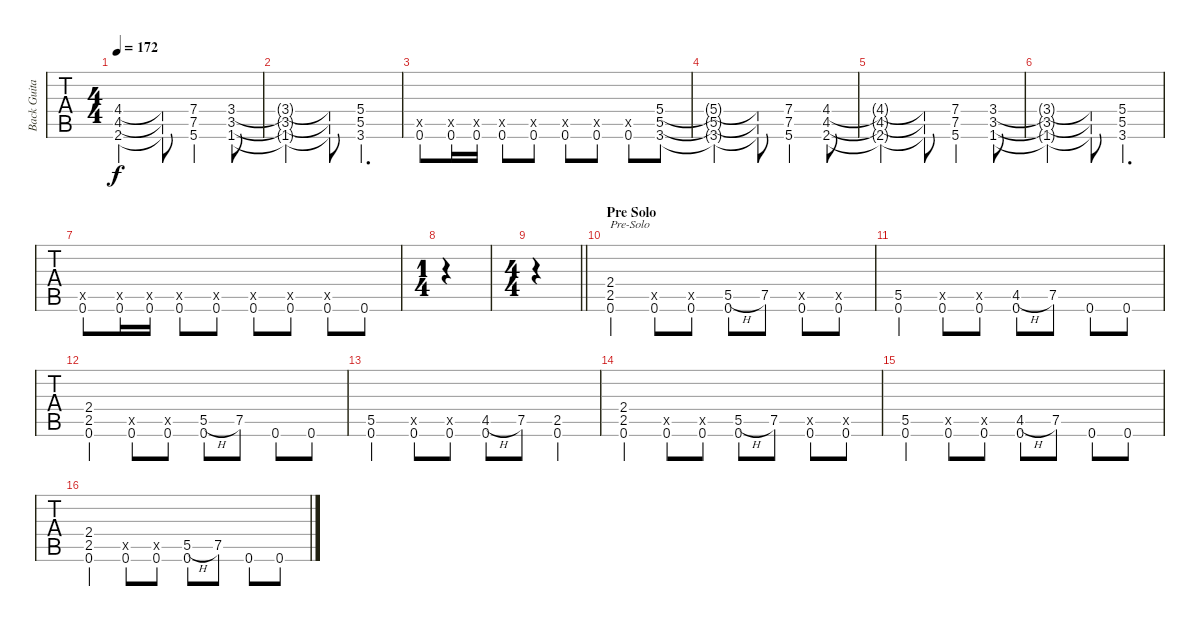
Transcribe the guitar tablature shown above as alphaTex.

\track ("Back Guitar" "Back Guita") {instrument distortionguitar}
\staff {tabs}
\tuning (E4 B3 G3 D3 A2 E2) {hide}
\ts (4 4)
\tempo 172
\clef g2
\ks c
(4.4{t} 4.5{t} 2.6{t}).2{dy f} (4.4{t} 4.5{t} 2.6{t}).8 (7.4 7.5 5.6).4 (3.4 3.5 1.6).8 |
(3.4{t} 3.5{t} 1.6{t}).2 (3.4{t} 3.5{t} 1.6{t}).8 (5.4 5.5 3.6).4{d} |
(0.5{x} 0.6).8 (0.5{x} 0.6).16 (0.5{x} 0.6).16 (0.5{x} 0.6).8 (0.5{x} 0.6).8 (0.5{x} 0.6).8 (0.5{x} 0.6).8 (0.5{x} 0.6).8 (5.4 5.5 3.6).8 |
(5.4{t} 5.5{t} 3.6{t}).2 (5.4{t} 5.5{t} 3.6{t}).8 (7.4 7.5 5.6).4 (4.4 4.5 2.6).8 |
(4.4{t} 4.5{t} 2.6{t}).2 (4.4{t} 4.5{t} 2.6{t}).8 (7.4 7.5 5.6).4 (3.4 3.5 1.6).8 |
(3.4{t} 3.5{t} 1.6{t}).2 (3.4{t} 3.5{t} 1.6{t}).8 (5.4 5.5 3.6).4{d} |
(0.5{x} 0.6).8 (0.5{x} 0.6).16 (0.5{x} 0.6).16 (0.5{x} 0.6).8 (0.5{x} 0.6).8 (0.5{x} 0.6).8 (0.5{x} 0.6).8 (0.5{x} 0.6).8 0.6.8 |
\ts (1 4)
|
\ts (4 4)
\barLineRight lightlight
|
\section ("" "Pre Solo")
(2.4 2.5 0.6).4{txt "Pre-Solo"} (0.5{x} 0.6).8 (0.5{x} 0.6).8 (5.5{h} 0.6).8 7.5.8 (0.5{x} 0.6).8 (0.5{x} 0.6).8 |
(5.5 0.6).4 (0.5{x} 0.6).8 (0.5{x} 0.6).8 (4.5{h} 0.6).8 7.5.8 0.6.8 0.6.8 |
(2.4 2.5 0.6).4 (0.5{x} 0.6).8 (0.5{x} 0.6).8 (5.5{h} 0.6).8 7.5.8 0.6.8 0.6.8 |
(5.5 0.6).4 (0.5{x} 0.6).8 (0.5{x} 0.6).8 (4.5{h} 0.6).8 7.5.8 (2.5 0.6).4 |
(2.4 2.5 0.6).4 (0.5{x} 0.6).8 (0.5{x} 0.6).8 (5.5{h} 0.6).8 7.5.8 (0.5{x} 0.6).8 (0.5{x} 0.6).8 |
(5.5 0.6).4 (0.5{x} 0.6).8 (0.5{x} 0.6).8 (4.5{h} 0.6).8 7.5.8 0.6.8 0.6.8 |
(2.4 2.5 0.6).4 (0.5{x} 0.6).8 (0.5{x} 0.6).8 (5.5{h} 0.6).8 7.5.8 0.6.8 0.6.8
